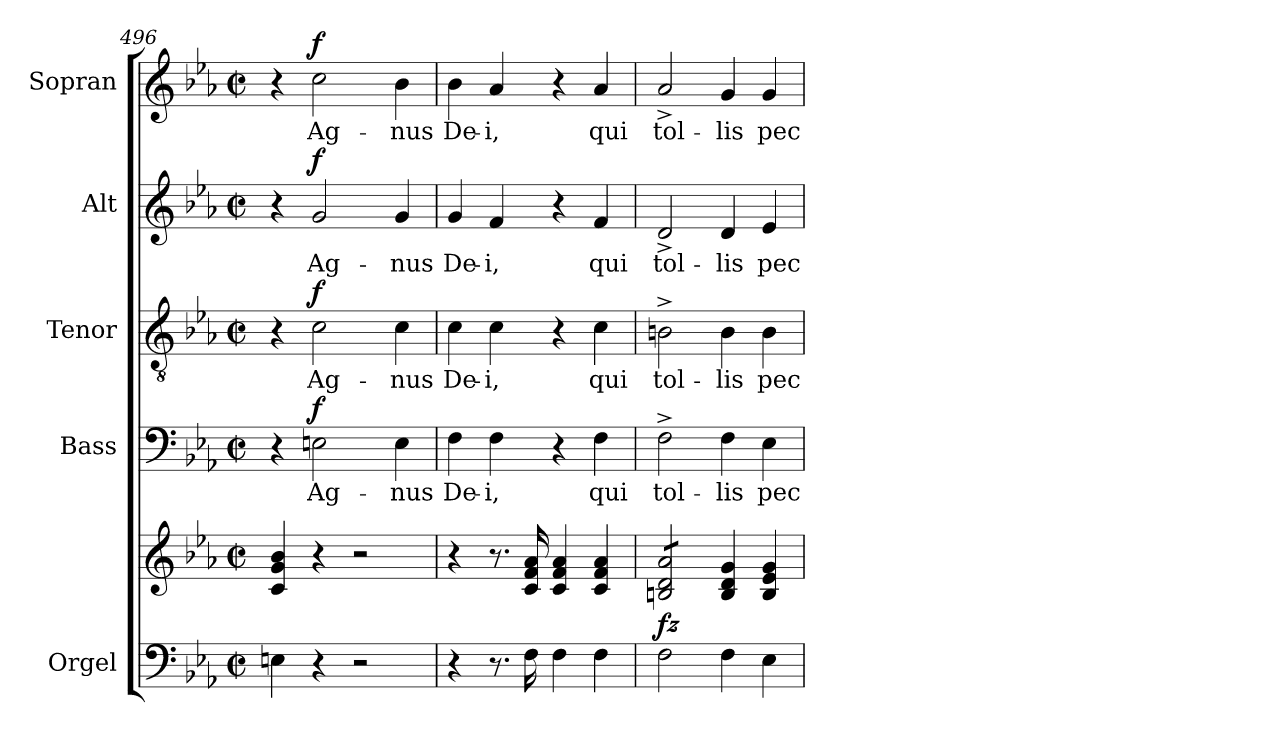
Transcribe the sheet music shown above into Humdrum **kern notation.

**kern	**kern	**dynam	**kern	**text	**dynam	**kern	**text	**dynam	**kern	**text	**dynam	**kern	**text	**dynam
*part5	*part5	*part5	*part4	*part4	*part4	*part3	*part3	*part3	*part2	*part2	*part2	*part1	*part1	*part1
*staff6	*staff5	*staff5/6	*staff4	*staff4	*staff4	*staff3	*staff3	*staff3	*staff2	*staff2	*staff2	*staff1	*staff1	*staff1
*I"Orgel	*	*	*I"Bass	*	*	*I"Tenor	*	*	*I"Alt	*	*	*I"Sopran	*	*
*I'Org.	*	*	*I'B.	*	*	*I'T.	*	*	*I'A.	*	*	*I'S.	*	*
*clefF4	*clefG2	*	*clefF4	*	*	*clefGv2	*	*	*clefG2	*	*	*clefG2	*	*
*k[b-e-a-]	*k[b-e-a-]	*	*k[b-e-a-]	*	*	*k[b-e-a-]	*	*	*k[b-e-a-]	*	*	*k[b-e-a-]	*	*
*E-:	*E-:	*	*E-:	*	*	*E-:	*	*	*E-:	*	*	*E-:	*	*
*M2/2	*M2/2	*	*M2/2	*	*	*M2/2	*	*	*M2/2	*	*	*M2/2	*	*
*met(c|)	*met(c|)	*	*met(c|)	*	*	*met(c|)	*	*	*met(c|)	*	*	*met(c|)	*	*
=496	=496	=496	=496	=496	=496	=496	=496	=496	=496	=496	=496	=496	=496	=496
4En\	4c/ 4g/ 4b-/	.	4r	.	.	4r	.	.	4r	.	.	4r	.	.
!	!	!	!	!LO:LY:b	!LO:DY:a	!	!LO:LY:b	!LO:DY:a	!	!LO:LY:b	!LO:DY:a	!	!LO:LY:b	!LO:DY:a
4r	4r	.	2En\	Ag-	f	2c\	Ag-	f	2g/	Ag-	f	2cc\	Ag-	f
2r	2r	.	.	.	.	.	.	.	.	.	.	.	.	.
!	!	!	!	!LO:LY:b	!	!	!LO:LY:b	!	!	!LO:LY:b	!	!	!LO:LY:b	!
.	.	.	4E\	-nus	.	4c\	-nus	.	4g/	-nus	.	4b-\	-nus	.
=497	=497	=497	=497	=497	=497	=497	=497	=497	=497	=497	=497	=497	=497	=497
!	!	!	!	!LO:LY:b	!	!	!LO:LY:b	!	!	!LO:LY:b	!	!	!LO:LY:b	!
4r	4r	.	4F\	De-	.	4c\	De-	.	4g/	De-	.	4b-\	De-	.
!	!	!	!	!LO:LY:b	!	!	!LO:LY:b	!	!	!LO:LY:b	!	!	!LO:LY:b	!
8.r	8.r	.	4F\	-i,	.	4c\	-i,	.	4f/	-i,	.	4a-/	-i,	.
16F\	16c/ 16f/ 16a-/	.	.	.	.	.	.	.	.	.	.	.	.	.
4F\	4c/ 4f/ 4a-/	.	4r	.	.	4r	.	.	4r	.	.	4r	.	.
!	!	!	!	!LO:LY:b	!	!	!LO:LY:b	!	!	!LO:LY:b	!	!	!LO:LY:b	!
4F\	4c/ 4f/ 4a-/	.	4F\	qui	.	4c\	qui	.	4f/	qui	.	4a-/	qui	.
=498	=498	=498	=498	=498	=498	=498	=498	=498	=498	=498	=498	=498	=498	=498
!	!	!LO:DY:b	!	!LO:LY:b	!	!	!LO:LY:b	!	!	!LO:LY:b	!	!	!LO:LY:b	!
*	*tremolo	*	*	*	*	*	*	*	*	*	*	*	*	*
2F\	8Bn/ 8d/ 8a-/L	fz	2F^>\	tol-	.	2Bn^>\	tol-	.	2d^</	tol-	.	2a-^</	tol-	.
.	8Bn/ 8d/ 8a-/	.	.	.	.	.	.	.	.	.	.	.	.	.
.	8Bn/ 8d/ 8a-/	.	.	.	.	.	.	.	.	.	.	.	.	.
.	8Bn/ 8d/ 8a-/J	.	.	.	.	.	.	.	.	.	.	.	.	.
*	*Xtremolo	*	*	*	*	*	*	*	*	*	*	*	*	*
!	!	!	!	!LO:LY:b	!	!	!LO:LY:b	!	!	!LO:LY:b	!	!	!LO:LY:b	!
4F\	4B/ 4d/ 4g/	.	4F\	-lis	.	4B\	-lis	.	4d/	-lis	.	4g/	-lis	.
!	!	!	!	!LO:LY:b	!	!	!LO:LY:b	!	!	!LO:LY:b	!	!	!LO:LY:b	!
4E-\	4B/ 4e-/ 4g/	.	4E-\	pec-	.	4B\	pec-	.	4e-/	pec-	.	4g/	pec-	.
=	=	=	=	=	=	=	=	=	=	=	=	=	=	=
*-	*-	*-	*-	*-	*-	*-	*-	*-	*-	*-	*-	*-	*-	*-
